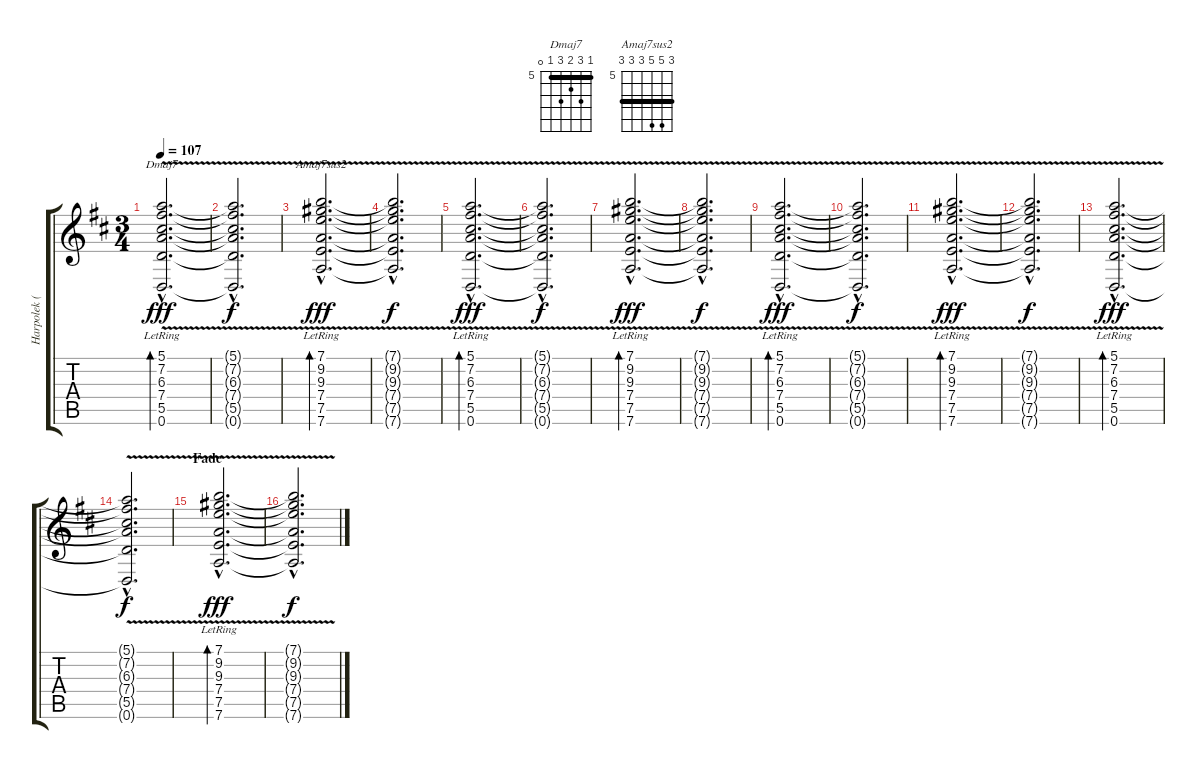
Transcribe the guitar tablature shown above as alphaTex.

\track ("Harpolek (guitar dropped D)" "Harpolek (") {instrument acousticguitarsteel}
\staff {score tabs}
\tuning (E4 B3 G3 D3 A2 D2) {hide}
\chord ("Dmaj7" 5 7 6 7 5 0) {firstfret 5 barre 5}
\chord ("Amaj7sus2" 7 9 9 7 7 7) {firstfret 5 barre 7}
\ts (3 4)
\tempo 107
\clef g2
\ks d
(5.1{v hac lr} 7.2{v hac lr} 6.3{v hac lr} 7.4{v hac lr} 5.5{hac lr} 0.6{hac lr}).2{d bd 120 ch "Dmaj7" dy fff} |
(5.1{hac t} 7.2{hac t} 6.3{hac t} 7.4{hac t} 5.5{hac t} 0.6{hac t}).2{d dy f} |
(7.1{v hac lr} 9.2{v hac lr} 9.3{v hac lr} 7.4{v hac lr} 7.5{v hac lr} 7.6{hac lr}).2{d bd 120 ch "Amaj7sus2" dy fff} |
(7.1{hac t} 9.2{hac t} 9.3{hac t} 7.4{hac t} 7.5{hac t} 7.6{hac t}).2{d dy f} |
(5.1{v hac lr} 7.2{v hac lr} 6.3{v hac lr} 7.4{v hac lr} 5.5{hac lr} 0.6{hac lr}).2{d bd 120 dy fff} |
(5.1{hac t} 7.2{hac t} 6.3{hac t} 7.4{hac t} 5.5{hac t} 0.6{hac t}).2{d dy f} |
(7.1{v hac lr} 9.2{v hac lr} 9.3{v hac lr} 7.4{v hac lr} 7.5{v hac lr} 7.6{hac lr}).2{d bd 120 dy fff} |
(7.1{hac t} 9.2{hac t} 9.3{hac t} 7.4{hac t} 7.5{hac t} 7.6{hac t}).2{d dy f} |
(5.1{v hac lr} 7.2{v hac lr} 6.3{v hac lr} 7.4{v hac lr} 5.5{hac lr} 0.6{hac lr}).2{d bd 120 dy fff} |
(5.1{hac t} 7.2{hac t} 6.3{hac t} 7.4{hac t} 5.5{hac t} 0.6{hac t}).2{d dy f} |
(7.1{v hac lr} 9.2{v hac lr} 9.3{v hac lr} 7.4{v hac lr} 7.5{v hac lr} 7.6{hac lr}).2{d bd 120 dy fff} |
(7.1{hac t} 9.2{hac t} 9.3{hac t} 7.4{hac t} 7.5{hac t} 7.6{hac t}).2{d dy f} |
(5.1{v hac lr} 7.2{v hac lr} 6.3{v hac lr} 7.4{v hac lr} 5.5{hac lr} 0.6{hac lr}).2{d bd 120 dy fff} |
(5.1{hac t} 7.2{hac t} 6.3{hac t} 7.4{hac t} 5.5{hac t} 0.6{hac t}).2{d dy f} |
\section ("" "Fade")
(7.1{v hac lr} 9.2{v hac lr} 9.3{v hac lr} 7.4{v hac lr} 7.5{v hac lr} 7.6{hac lr}).2{d bd 120 dy fff volume 4} |
(7.1{hac t} 9.2{hac t} 9.3{hac t} 7.4{hac t} 7.5{hac t} 7.6{hac t}).2{d dy f}
